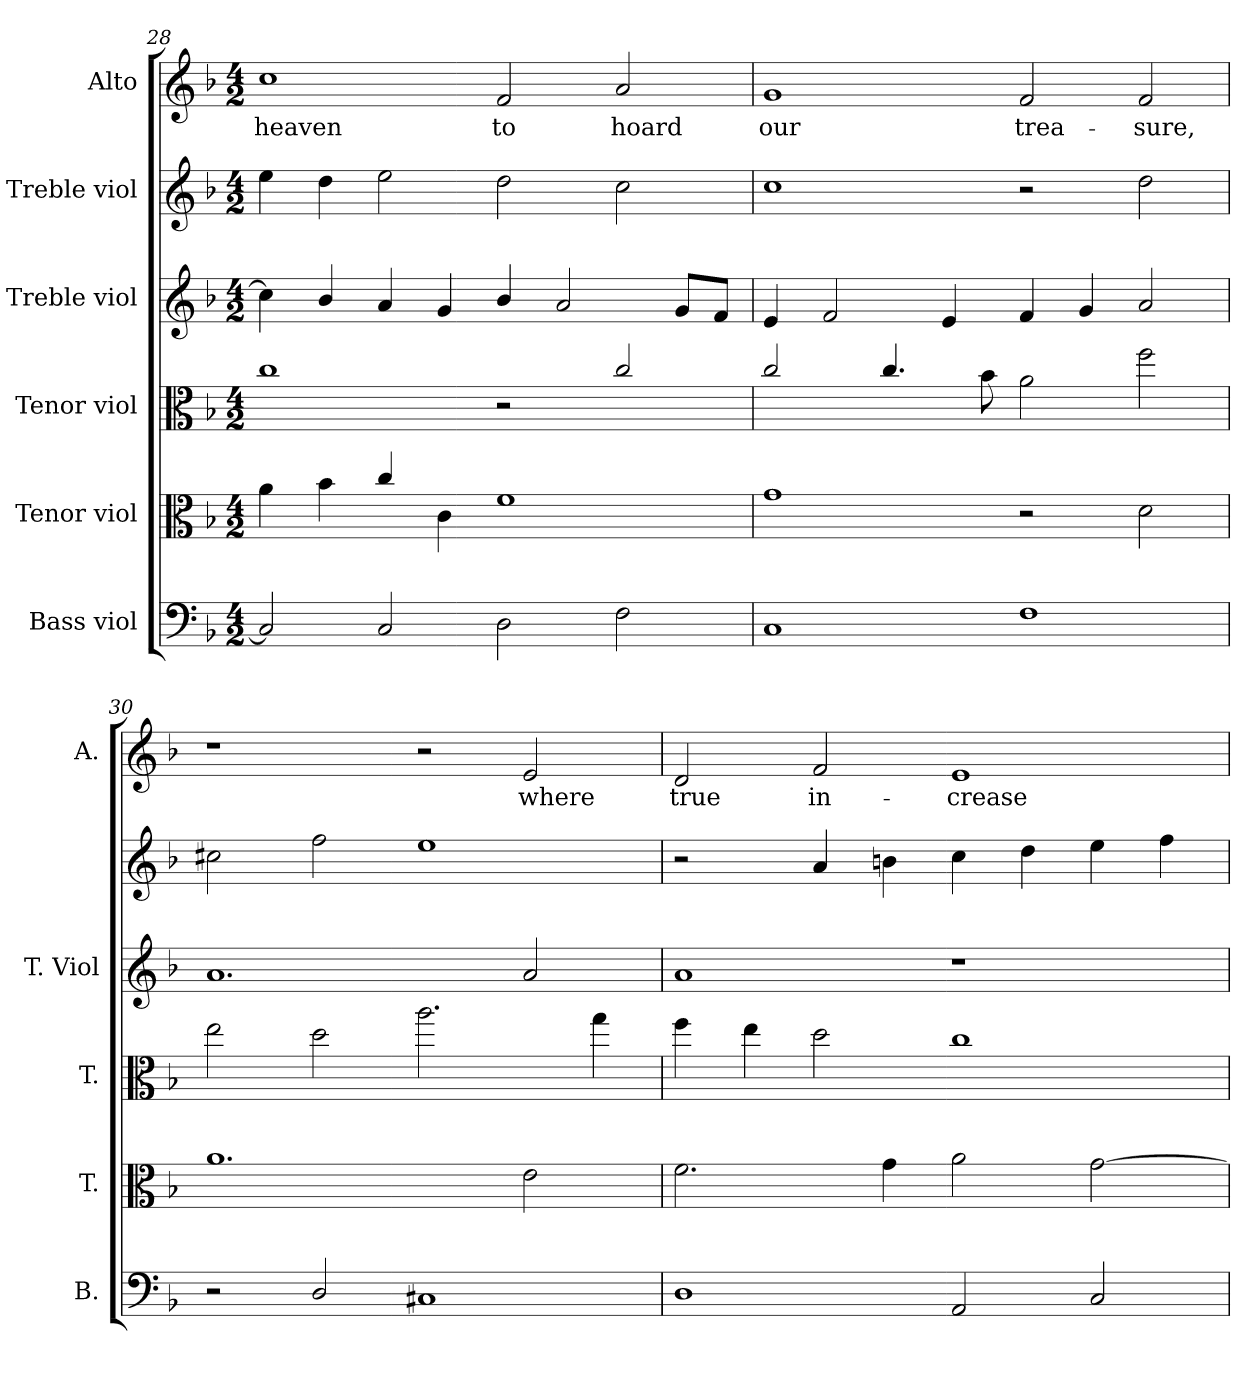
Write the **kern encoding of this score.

**kern	**kern	**kern	**kern	**kern	**kern	**text
*part6	*part5	*part4	*part3	*part2	*part1	*part1
*staff6	*staff5	*staff4	*staff3	*staff2	*staff1	*staff1
*I"Bass viol	*I"Tenor viol	*I"Tenor viol	*I"Treble viol	*I"Treble viol	*I"Alto	*
*I'B.	*I'T.	*I'T.	*I'T. Viol	*	*I'A.	*
*clefF4	*clefC3	*clefC3	*clefG2	*clefG2	*clefG2	*
*	*ITrd7c12	*ITrd7c12	*	*	*	*
*k[b-]	*k[b-]	*k[b-]	*k[b-]	*k[b-]	*k[b-]	*
*F:	*F:	*F:	*F:	*F:	*F:	*
*M4/2	*M4/2	*M4/2	*M4/2	*M4/2	*M4/2	*
=28	=28	=28	=28	=28	=28	=28
!	!	!	!	!	!	!LO:LY:b:color=#000000
2Ci/]	4Ai\	1ci	4cci\]	4eei\	1cci	heaven
.	4B-i\	.	4b-i/	4ddi\	.	.
2Ci/	4ci/	.	4ai/	2eei\	.	.
.	4Ci\	.	4gi/	.	.	.
!	!	!	!	!	!	!LO:LY:b:color=#000000
2Di\	1Fi	2r	4b-i/	2ddi\	2fi/	to
.	.	.	2ai/	.	.	.
!	!	!	!	!	!	!LO:LY:b:color=#000000
2Fi\	.	2ci/	.	2cci\	2ai/	hoard
.	.	.	8gi/L	.	.	.
.	.	.	8fi/J	.	.	.
=29	=29	=29	=29	=29	=29	=29
!	!	!	!	!	!	!LO:LY:b:color=#000000
1Ci	1Gi	2ci/	4ei/	1cci	1gi	our
.	.	.	2fi/	.	.	.
.	.	4.ci/	.	.	.	.
.	.	.	4ei/	.	.	.
.	.	8B-i\	.	.	.	.
!	!	!	!	!	!	!LO:LY:b:color=#000000
1Fi	2r	2Ai\	4fi/	2r	2fi/	trea-
.	.	.	4gi/	.	.	.
!	!	!	!	!	!	!LO:LY:b:color=#000000
.	2Di\	2fi\	2ai/	2ddi\	2fi/	-sure,
=30	=30	=30	=30	=30	=30	=30
2r	1.Ai	2ei\	1.ai	2cc#Xi\	1r	.
2Di/	.	2di\	.	2ffi\	.	.
1C#Xi	.	2.ai\	.	1eei	2r	.
!	!	!	!	!	!	!LO:LY:b:color=#000000
.	2Ei\	.	2ai/	.	2ei/	where
.	.	4gi\	.	.	.	.
!!LO:PB:g=z
=31	=31	=31	=31	=31	=31	=31
!	!	!	!	!	!	!LO:LY:b:color=#000000
1Di	2.Fi\	4fi\	1ai	2r	2di/	true
.	.	4ei\	.	.	.	.
!	!	!	!	!	!	!LO:LY:b:color=#000000
.	.	2di\	.	4ai/	2fi/	in-
.	4Gi\	.	.	4bni\	.	.
!	!	!	!	!	!	!LO:LY:b:color=#000000
2AAi/	2Ai\	1ci	1r	4cci\	1ei	-crease
.	.	.	.	4ddi\	.	.
2Ci/	[2Gi\	.	.	4eei\	.	.
.	.	.	.	4ffi\	.	.
=	=	=	=	=	=	=
*-	*-	*-	*-	*-	*-	*-
